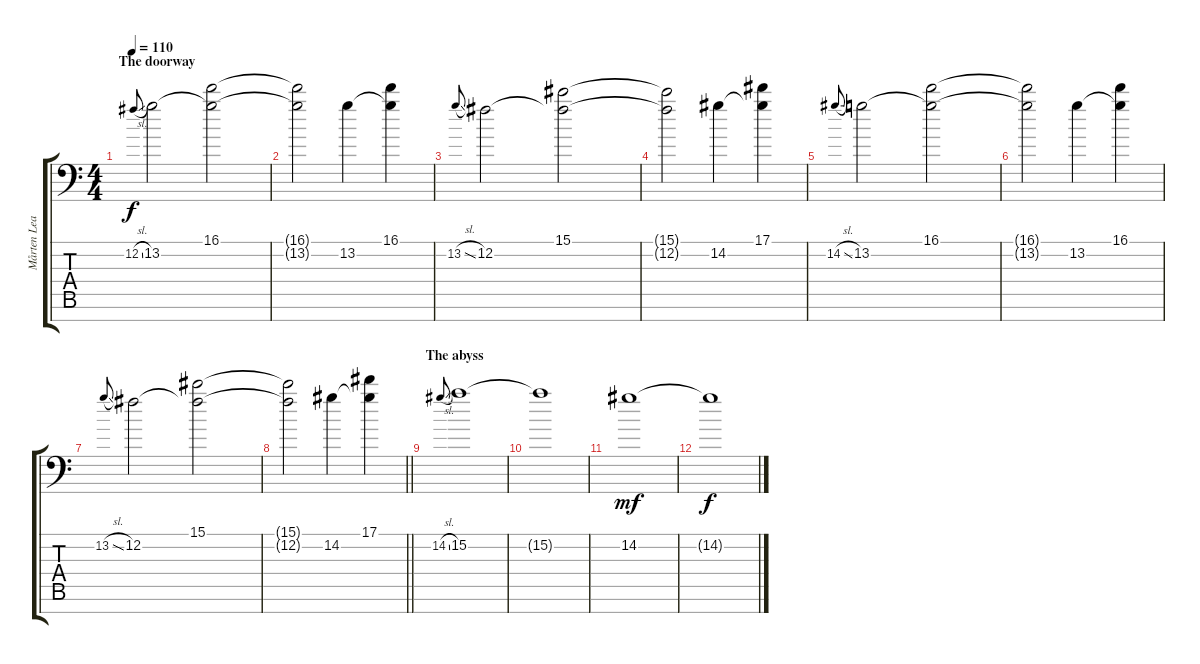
\track ("Mårten Lead 2" "Mårten Lea") {instrument overdrivenguitar}
\staff {score tabs}
\tuning (Bb3 Gb3 Db3 Ab2 Eb2 Bb1 F1) {hide}
\ts (4 4)
\section ("" "The doorway")
\tempo 110
\clef f4
\ks c
12.2{sl}.8{gr onbeat dy f} 13.2.2 (16.1 13.2{t}).2 |
(16.1{t} 13.2{t}).2 13.2.4 (16.1 13.2{t}).4 |
13.2{sl}.8{gr onbeat} 12.2.2 (15.1 12.2{t}).2 |
(15.1{t} 12.2{t}).2 14.2.4 (17.1 14.2{t}).4 |
14.2{sl}.8{gr onbeat} 13.2.2 (16.1 13.2{t}).2 |
(16.1{t} 13.2{t}).2 13.2.4 (16.1 13.2{t}).4 |
13.2{sl}.8{gr onbeat} 12.2.2 (15.1 12.2{t}).2 |
\barLineRight lightlight
(15.1{t} 12.2{t}).2 14.2.4 (17.1 14.2{t}).4 |
\section ("" "The abyss")
14.2{sl}.8{gr onbeat} 15.2.1 |
15.2{t}.1 |
14.2.1{dy mf volume 0} |
14.2{t}.1{dy f}
